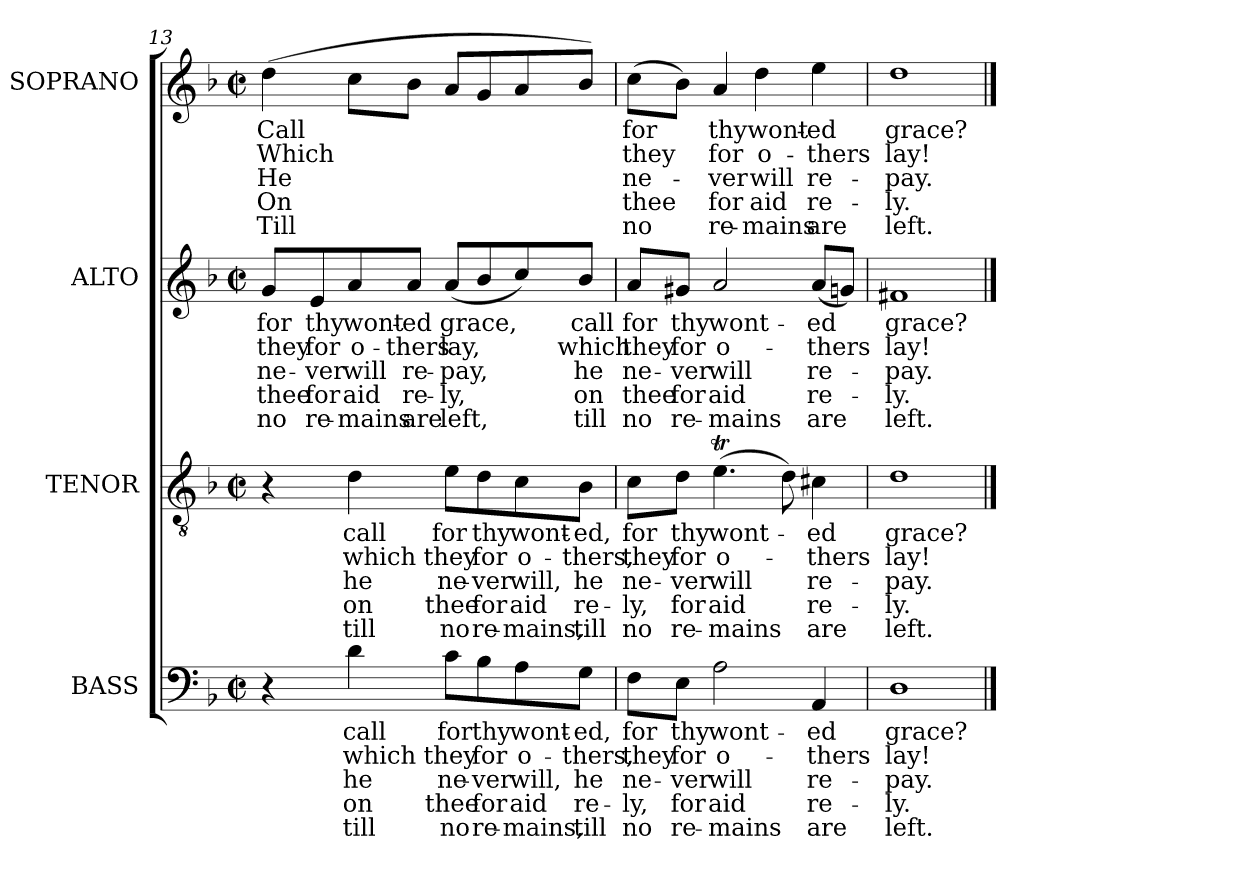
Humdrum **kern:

**kern	**text	**text	**text	**text	**text	**kern	**text	**text	**text	**text	**text	**kern	**text	**text	**text	**text	**text	**kern	**text	**text	**text	**text	**text
*part4	*part4	*part4	*part4	*part4	*part4	*part3	*part3	*part3	*part3	*part3	*part3	*part2	*part2	*part2	*part2	*part2	*part2	*part1	*part1	*part1	*part1	*part1	*part1
*staff4	*staff4	*staff4	*staff4	*staff4	*staff4	*staff3	*staff3	*staff3	*staff3	*staff3	*staff3	*staff2	*staff2	*staff2	*staff2	*staff2	*staff2	*staff1	*staff1	*staff1	*staff1	*staff1	*staff1
*I"BASS	*	*	*	*	*	*I"TENOR	*	*	*	*	*	*I"ALTO	*	*	*	*	*	*I"SOPRANO	*	*	*	*	*
*I'B.	*	*	*	*	*	*I'T.	*	*	*	*	*	*I'A.	*	*	*	*	*	*I'S.	*	*	*	*	*
*clefF4	*	*	*	*	*	*clefGv2	*	*	*	*	*	*clefG2	*	*	*	*	*	*clefG2	*	*	*	*	*
*	*	*	*	*	*	*ITrd7c12	*	*	*	*	*	*	*	*	*	*	*	*	*	*	*	*	*
*k[b-]	*	*	*	*	*	*k[b-]	*	*	*	*	*	*k[b-]	*	*	*	*	*	*k[b-]	*	*	*	*	*
*d:	*	*	*	*	*	*d:	*	*	*	*	*	*d:	*	*	*	*	*	*d:	*	*	*	*	*
*M2/2	*	*	*	*	*	*M2/2	*	*	*	*	*	*M2/2	*	*	*	*	*	*M2/2	*	*	*	*	*
*met(c|)	*	*	*	*	*	*met(c|)	*	*	*	*	*	*met(c|)	*	*	*	*	*	*met(c|)	*	*	*	*	*
=13	=13	=13	=13	=13	=13	=13	=13	=13	=13	=13	=13	=13	=13	=13	=13	=13	=13	=13	=13	=13	=13	=13	=13
!	!	!	!	!	!	!	!	!	!	!	!	!	!LO:LY:b:color=#000000	!LO:LY:b:color=#000000	!LO:LY:b:color=#000000	!LO:LY:b:color=#000000	!LO:LY:b:color=#000000	!	!	!	!	!	!
!	!	!	!	!	!	!	!	!	!	!	!	!	!	!	!	!	!	!	!LO:LY:b:color=#000000	!LO:LY:b:color=#000000	!LO:LY:b:color=#000000	!LO:LY:b:color=#000000	!LO:LY:b:color=#000000
4r	.	.	.	.	.	4r	.	.	.	.	.	8gi/L	for	they	ne-	-thee	no	(4ddi\	Call	Which	He	On	Till
!	!	!	!	!	!	!	!	!	!	!	!	!	!LO:LY:b:color=#000000	!LO:LY:b:color=#000000	!LO:LY:b:color=#000000	!LO:LY:b:color=#000000	!LO:LY:b:color=#000000	!	!	!	!	!	!
.	.	.	.	.	.	.	.	.	.	.	.	8ei/	thy	for	ver	for	re-	.	.	.	.	.	.
!	!LO:LY:b:color=#000000	!LO:LY:b:color=#000000	!LO:LY:b:color=#000000	!LO:LY:b:color=#000000	!LO:LY:b:color=#000000	!	!	!	!	!	!	!	!	!	!	!	!	!	!	!	!	!	!
!	!	!	!	!	!	!	!LO:LY:b:color=#000000	!LO:LY:b:color=#000000	!LO:LY:b:color=#000000	!LO:LY:b:color=#000000	!LO:LY:b:color=#000000	!	!	!	!	!	!	!	!	!	!	!	!
!	!	!	!	!	!	!	!	!	!	!	!	!	!LO:LY:b:color=#000000	!LO:LY:b:color=#000000	!LO:LY:b:color=#000000	!LO:LY:b:color=#000000	!LO:LY:b:color=#000000	!	!	!	!	!	!
4di\	call	which	he	on	till	4Di\	call	which	he	on	till	8ai/	wont-	o-	-will	aid	mains	8cci\L	.	.	.	.	.
!	!	!	!	!	!	!	!	!	!	!	!	!	!LO:LY:b:color=#000000	!LO:LY:b:color=#000000	!LO:LY:b:color=#000000	!LO:LY:b:color=#000000	!LO:LY:b:color=#000000	!	!	!	!	!	!
.	.	.	.	.	.	.	.	.	.	.	.	8ai/J	-ed	-thers	re-	-re-	-are	8b-i\J	.	.	.	.	.
!	!LO:LY:b:color=#000000	!LO:LY:b:color=#000000	!LO:LY:b:color=#000000	!LO:LY:b:color=#000000	!LO:LY:b:color=#000000	!	!	!	!	!	!	!	!	!	!	!	!	!	!	!	!	!	!
!	!	!	!	!	!	!	!LO:LY:b:color=#000000	!LO:LY:b:color=#000000	!LO:LY:b:color=#000000	!LO:LY:b:color=#000000	!LO:LY:b:color=#000000	!	!	!	!	!	!	!	!	!	!	!	!
!	!	!	!	!	!	!	!	!	!	!	!	!	!LO:LY:b:color=#000000	!LO:LY:b:color=#000000	!LO:LY:b:color=#000000	!LO:LY:b:color=#000000	!LO:LY:b:color=#000000	!	!	!	!	!	!
8ci\L	for	they	ne-	-thee	no	8Ei\L	for	they	ne-	-thee	no	(8ai/L	grace,	lay,	pay,	ly,	left,	8ai/L	.	.	.	.	.
!	!LO:LY:b:color=#000000	!LO:LY:b:color=#000000	!LO:LY:b:color=#000000	!LO:LY:b:color=#000000	!LO:LY:b:color=#000000	!	!	!	!	!	!	!	!	!	!	!	!	!	!	!	!	!	!
!	!	!	!	!	!	!	!LO:LY:b:color=#000000	!LO:LY:b:color=#000000	!LO:LY:b:color=#000000	!LO:LY:b:color=#000000	!LO:LY:b:color=#000000	!	!	!	!	!	!	!	!	!	!	!	!
8B-i\	thy	for	ver	for	re-	8Di\	thy	for	ver	for	re-	8b-i/	.	.	.	.	.	8gi/	.	.	.	.	.
!	!LO:LY:b:color=#000000	!LO:LY:b:color=#000000	!LO:LY:b:color=#000000	!LO:LY:b:color=#000000	!LO:LY:b:color=#000000	!	!	!	!	!	!	!	!	!	!	!	!	!	!	!	!	!	!
!	!	!	!	!	!	!	!LO:LY:b:color=#000000	!LO:LY:b:color=#000000	!LO:LY:b:color=#000000	!LO:LY:b:color=#000000	!LO:LY:b:color=#000000	!	!	!	!	!	!	!	!	!	!	!	!
8Ai\	wont-	o-	-will,	aid	mains,	8Ci\	wont-	o-	-will,	aid	mains,	8cci/)	.	.	.	.	.	8ai/	.	.	.	.	.
!	!LO:LY:b:color=#000000	!LO:LY:b:color=#000000	!LO:LY:b:color=#000000	!LO:LY:b:color=#000000	!LO:LY:b:color=#000000	!	!	!	!	!	!	!	!	!	!	!	!	!	!	!	!	!	!
!	!	!	!	!	!	!	!LO:LY:b:color=#000000	!LO:LY:b:color=#000000	!LO:LY:b:color=#000000	!LO:LY:b:color=#000000	!LO:LY:b:color=#000000	!	!	!	!	!	!	!	!	!	!	!	!
!	!	!	!	!	!	!	!	!	!	!	!	!	!LO:LY:b:color=#000000	!LO:LY:b:color=#000000	!LO:LY:b:color=#000000	!LO:LY:b:color=#000000	!LO:LY:b:color=#000000	!	!	!	!	!	!
8Gi\J	-ed,	-thers,	he	re-	-till	8BB-i\J	-ed,	-thers,	he	re-	-till	8b-i/J	call	which	he	on	till	8b-i/J)	.	.	.	.	.
=14	=14	=14	=14	=14	=14	=14	=14	=14	=14	=14	=14	=14	=14	=14	=14	=14	=14	=14	=14	=14	=14	=14	=14
!	!LO:LY:b:color=#000000	!LO:LY:b:color=#000000	!LO:LY:b:color=#000000	!LO:LY:b:color=#000000	!LO:LY:b:color=#000000	!	!	!	!	!	!	!	!	!	!	!	!	!	!	!	!	!	!
!	!	!	!	!	!	!	!LO:LY:b:color=#000000	!LO:LY:b:color=#000000	!LO:LY:b:color=#000000	!LO:LY:b:color=#000000	!LO:LY:b:color=#000000	!	!	!	!	!	!	!	!	!	!	!	!
!	!	!	!	!	!	!	!	!	!	!	!	!	!LO:LY:b:color=#000000	!LO:LY:b:color=#000000	!LO:LY:b:color=#000000	!LO:LY:b:color=#000000	!LO:LY:b:color=#000000	!	!	!	!	!	!
!	!	!	!	!	!	!	!	!	!	!	!	!	!	!	!	!	!	!	!LO:LY:b:color=#000000	!LO:LY:b:color=#000000	!LO:LY:b:color=#000000	!LO:LY:b:color=#000000	!LO:LY:b:color=#000000
8Fi\L	for	they	ne-	-ly,	no	8Ci\L	for	they	ne-	-ly,	no	8ai/L	for	they	ne-	-thee	no	(8cci\L	for	they	ne-	-thee	no
!	!LO:LY:b:color=#000000	!LO:LY:b:color=#000000	!LO:LY:b:color=#000000	!LO:LY:b:color=#000000	!LO:LY:b:color=#000000	!	!	!	!	!	!	!	!	!	!	!	!	!	!	!	!	!	!
!	!	!	!	!	!	!	!LO:LY:b:color=#000000	!LO:LY:b:color=#000000	!LO:LY:b:color=#000000	!LO:LY:b:color=#000000	!LO:LY:b:color=#000000	!	!	!	!	!	!	!	!	!	!	!	!
!	!	!	!	!	!	!	!	!	!	!	!	!	!LO:LY:b:color=#000000	!LO:LY:b:color=#000000	!LO:LY:b:color=#000000	!LO:LY:b:color=#000000	!LO:LY:b:color=#000000	!	!	!	!	!	!
8Ei\J	thy	for	ver	for	re-	8Di\J	thy	for	ver	for	re-	8g#Xi/J	thy	for	ver	for	re-	8b-i\J)	.	.	.	.	.
!	!LO:LY:b:color=#000000	!LO:LY:b:color=#000000	!LO:LY:b:color=#000000	!LO:LY:b:color=#000000	!LO:LY:b:color=#000000	!	!	!	!	!	!	!	!	!	!	!	!	!	!	!	!	!	!
!	!	!	!	!	!	!	!LO:LY:b:color=#000000	!LO:LY:b:color=#000000	!LO:LY:b:color=#000000	!LO:LY:b:color=#000000	!LO:LY:b:color=#000000	!	!	!	!	!	!	!	!	!	!	!	!
!	!	!	!	!	!	!	!	!	!	!	!	!	!LO:LY:b:color=#000000	!LO:LY:b:color=#000000	!LO:LY:b:color=#000000	!LO:LY:b:color=#000000	!LO:LY:b:color=#000000	!	!	!	!	!	!
!	!	!	!	!	!	!	!	!	!	!	!	!	!	!	!	!	!	!	!LO:LY:b:color=#000000	!LO:LY:b:color=#000000	!LO:LY:b:color=#000000	!LO:LY:b:color=#000000	!LO:LY:b:color=#000000
2Ai\	wont-	o-	-will	aid	mains	(4.Eti\	wont-	o-	-will	aid	mains	2ai/	wont-	o-	-will	aid	mains	4ai/	thy	for	ver	for	re-
!	!	!	!	!	!	!	!	!	!	!	!	!	!	!	!	!	!	!	!LO:LY:b:color=#000000	!LO:LY:b:color=#000000	!LO:LY:b:color=#000000	!LO:LY:b:color=#000000	!LO:LY:b:color=#000000
.	.	.	.	.	.	.	.	.	.	.	.	.	.	.	.	.	.	4ddi\	wont-	o-	-will	aid	mains
.	.	.	.	.	.	8Di\)	.	.	.	.	.	.	.	.	.	.	.	.	.	.	.	.	.
!	!LO:LY:b:color=#000000	!LO:LY:b:color=#000000	!LO:LY:b:color=#000000	!LO:LY:b:color=#000000	!LO:LY:b:color=#000000	!	!	!	!	!	!	!	!	!	!	!	!	!	!	!	!	!	!
!	!	!	!	!	!	!	!LO:LY:b:color=#000000	!LO:LY:b:color=#000000	!LO:LY:b:color=#000000	!LO:LY:b:color=#000000	!LO:LY:b:color=#000000	!	!	!	!	!	!	!	!	!	!	!	!
!	!	!	!	!	!	!	!	!	!	!	!	!	!LO:LY:b:color=#000000	!LO:LY:b:color=#000000	!LO:LY:b:color=#000000	!LO:LY:b:color=#000000	!LO:LY:b:color=#000000	!	!	!	!	!	!
!	!	!	!	!	!	!	!	!	!	!	!	!	!	!	!	!	!	!	!LO:LY:b:color=#000000	!LO:LY:b:color=#000000	!LO:LY:b:color=#000000	!LO:LY:b:color=#000000	!LO:LY:b:color=#000000
4AAi/	-ed	-thers	re-	-re-	-are	4C#Xi\	-ed	-thers	re-	-re-	-are	(8ai/L	-ed	-thers	re-	-re-	-are	4eei\	-ed	-thers	re-	-re-	-are
.	.	.	.	.	.	.	.	.	.	.	.	8gni/J)	.	.	.	.	.	.	.	.	.	.	.
=15	=15	=15	=15	=15	=15	=15	=15	=15	=15	=15	=15	=15	=15	=15	=15	=15	=15	=15	=15	=15	=15	=15	=15
!	!LO:LY:b:color=#000000	!LO:LY:b:color=#000000	!LO:LY:b:color=#000000	!LO:LY:b:color=#000000	!LO:LY:b:color=#000000	!	!	!	!	!	!	!	!	!	!	!	!	!	!	!	!	!	!
!	!	!	!	!	!	!	!LO:LY:b:color=#000000	!LO:LY:b:color=#000000	!LO:LY:b:color=#000000	!LO:LY:b:color=#000000	!LO:LY:b:color=#000000	!	!	!	!	!	!	!	!	!	!	!	!
!	!	!	!	!	!	!	!	!	!	!	!	!	!LO:LY:b:color=#000000	!LO:LY:b:color=#000000	!LO:LY:b:color=#000000	!LO:LY:b:color=#000000	!LO:LY:b:color=#000000	!	!	!	!	!	!
!	!	!	!	!	!	!	!	!	!	!	!	!	!	!	!	!	!	!	!LO:LY:b:color=#000000	!LO:LY:b:color=#000000	!LO:LY:b:color=#000000	!LO:LY:b:color=#000000	!LO:LY:b:color=#000000
1Di	grace?	lay!	pay.	ly.	left.	1Di	grace?	lay!	pay.	ly.	left.	1f#Xi	grace?	lay!	pay.	ly.	left.	1ddi	grace?	lay!	pay.	ly.	left.
==	==	==	==	==	==	==	==	==	==	==	==	==	==	==	==	==	==	==	==	==	==	==	==
*-	*-	*-	*-	*-	*-	*-	*-	*-	*-	*-	*-	*-	*-	*-	*-	*-	*-	*-	*-	*-	*-	*-	*-
